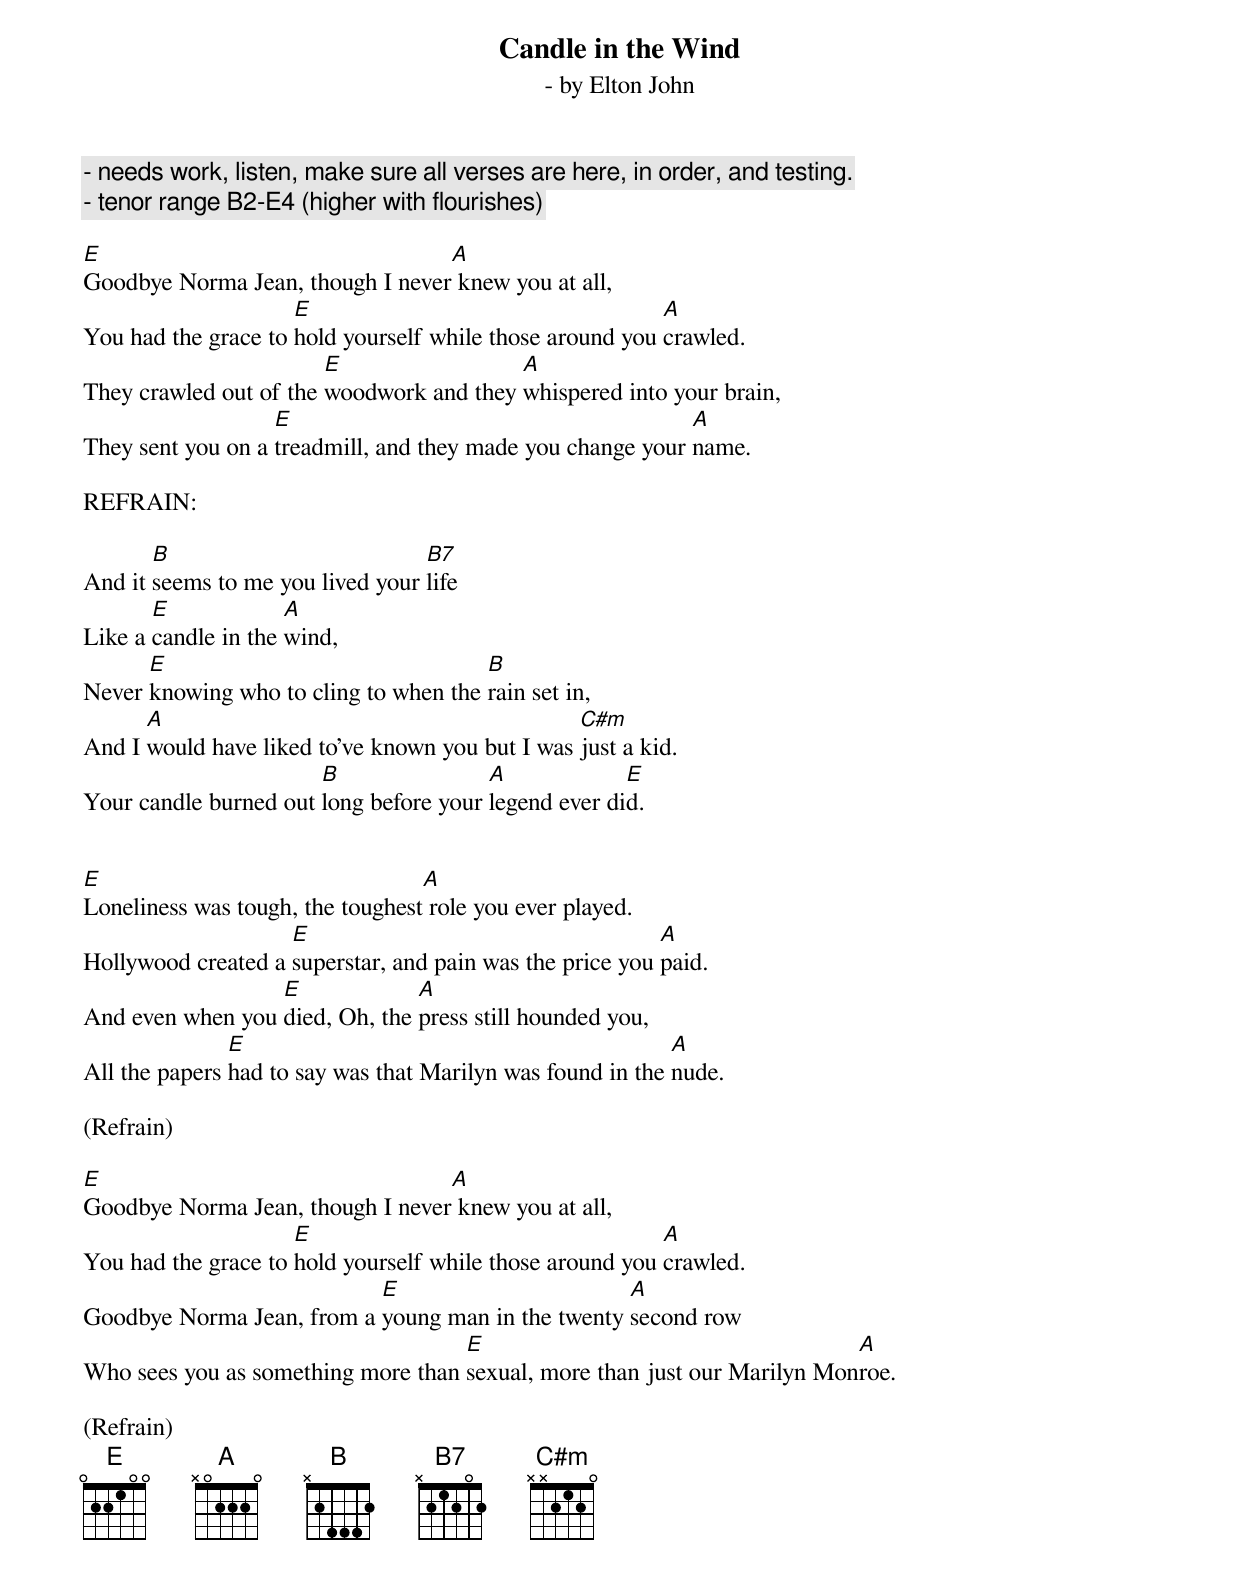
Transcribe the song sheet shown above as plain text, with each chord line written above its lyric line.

Candle in the Wind
 - by Elton John
 - needs work, listen, make sure all verses are here, in order, and testing.
 - tenor range B2-E4 (higher with flourishes)

E                                 A
Goodbye Norma Jean, though I never knew you at all,
                     E                                    A
You had the grace to hold yourself while those around you crawled.
                        E                 A
They crawled out of the woodwork and they whispered into your brain,
                   E                                        A
They sent you on a treadmill, and they made you change your name.

REFRAIN:

       B                          B7
And it seems to me you lived your life
       E             A
Like a candle in the wind,
      E                                B
Never knowing who to cling to when the rain set in,
      A                                          C#m
And I would have liked to've known you but I was just a kid.
                       B                A             E
Your candle burned out long before your legend ever did.


E                                 A
Loneliness was tough, the toughest role you ever played.
                    E                                     A
Hollywood created a superstar, and pain was the price you paid.
                  E             A
And even when you died, Oh, the press still hounded you,
               E                                            A
All the papers had to say was that Marilyn was found in the nude.

(Refrain)

E                                 A
Goodbye Norma Jean, though I never knew you at all,
                     E                                    A
You had the grace to hold yourself while those around you crawled.
                           E                       A
Goodbye Norma Jean, from a young man in the twenty second row
                                    E                                     A
Who sees you as something more than sexual, more than just our Marilyn Monroe.

(Refrain)
